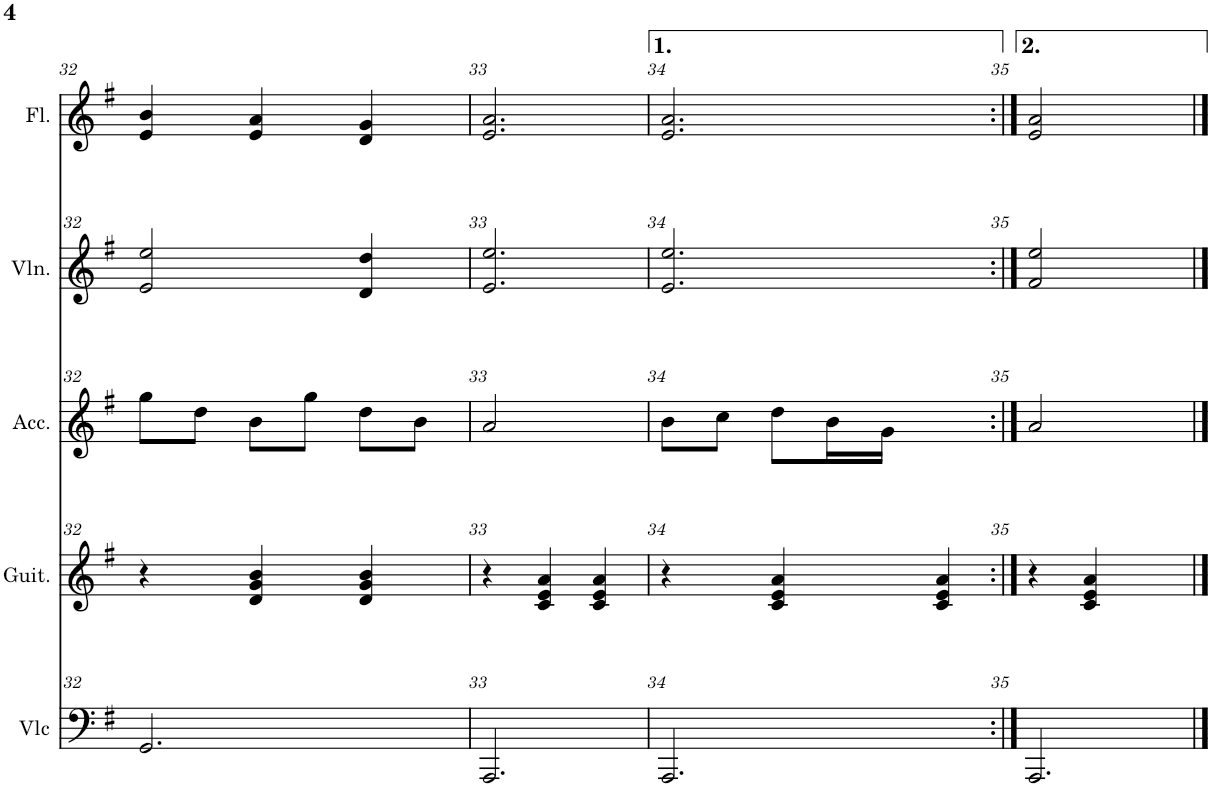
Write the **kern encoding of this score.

**kern	**kern	**kern	**kern	**kern
*part5	*part4	*part3	*part2	*part1
*staff5	*staff4	*staff3	*staff2	*staff1
*I"Cello	*I"Guit	*I"Acc	*I"Violon	*I"Fl
*	*I'Guit.	*I'Acc.	*I'Vln.	*I'Fl.
!!LO:PB:g=z
*clefF4	*clefG2	*clefG2	*clefG2	*clefG2
*k[f#]	*k[f#]	*k[f#]	*k[f#]	*k[f#]
*M3/4	*M3/4	*M3/4	*M3/4	*M3/4
=32	=32	=32	=32	=32
2.GG/	4r	8gg\L	2e/ 2ee/	4e/ 4b/
.	.	8dd\J	.	.
.	4d/ 4g/ 4b/	8b\L	.	4e/ 4a/
.	.	8gg\J	.	.
.	4d/ 4g/ 4b/	8dd\L	4d/ 4dd/	4d/ 4g/
.	.	8b\J	.	.
=33	=33	=33	=33	=33
2.AAA/	4r	2a/	2.e/ 2.ee/	2.e/ 2.a/
.	4c/ 4e/ 4a/	.	.	.
.	4c/ 4e/ 4a/	4ryy	.	.
=34	=34	=34	=34	=34
2.AAA/	4r	8b\L	2.e/ 2.ee/	2.e/ 2.a/
.	.	8cc\J	.	.
.	4c/ 4e/ 4a/	8dd\L	.	.
.	.	16b\L	.	.
.	.	16g\JJ	.	.
.	4c/ 4e/ 4a/	4ryy	.	.
=35:|!	=35:|!	=35:|!	=35:|!	=35:|!
2.AAA/	4r	2a/	2f#/ 2ee/	2e/ 2a/
.	4c/ 4e/ 4a/	.	.	.
.	4ryy	4ryy	4ryy	4ryy
==	==	==	==	==
*-	*-	*-	*-	*-
